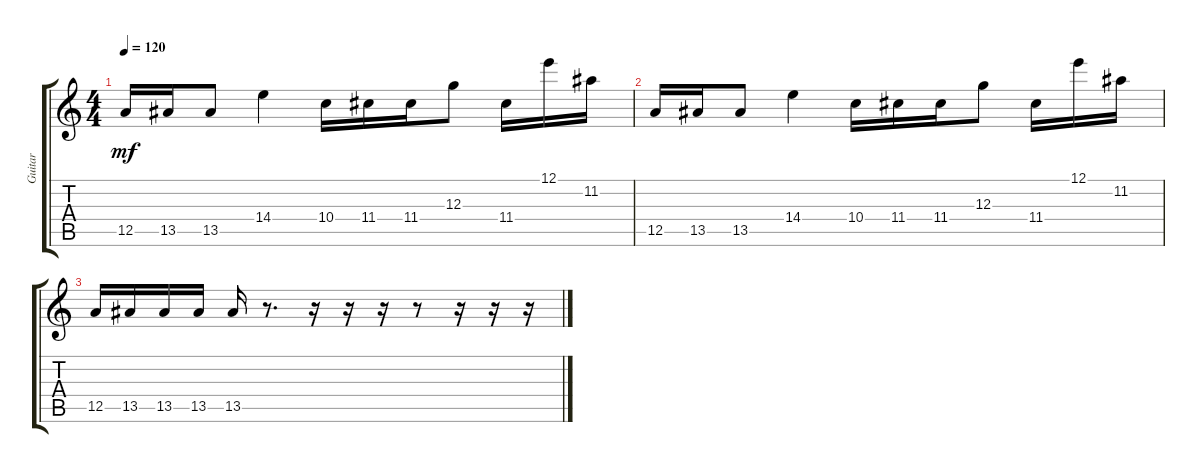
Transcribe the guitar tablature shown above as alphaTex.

\track ("Guitar" "Guitar") {instrument overdrivenguitar}
\staff {score tabs}
\tuning (E4 B3 G3 D3 A2 E2) {hide}
\ts (4 4)
\tempo 120
\clef g2
\ks c
12.5.16{dy mf volume 14 instrument distortionguitar} 13.5.16 13.5.8 14.4.4 10.4.16 11.4.16 11.4.16 12.3.8 11.4.16 12.1.16 11.2.16 |
12.5.16{volume 14 instrument distortionguitar} 13.5.16 13.5.8 14.4.4 10.4.16 11.4.16 11.4.16 12.3.8 11.4.16 12.1.16 11.2.16 |
12.5.16{volume 14 instrument distortionguitar} 13.5.16 13.5.16 13.5.16 13.5.16 r.8{d} r.16 r.16 r.16 r.8 r.16 r.16 r.16
